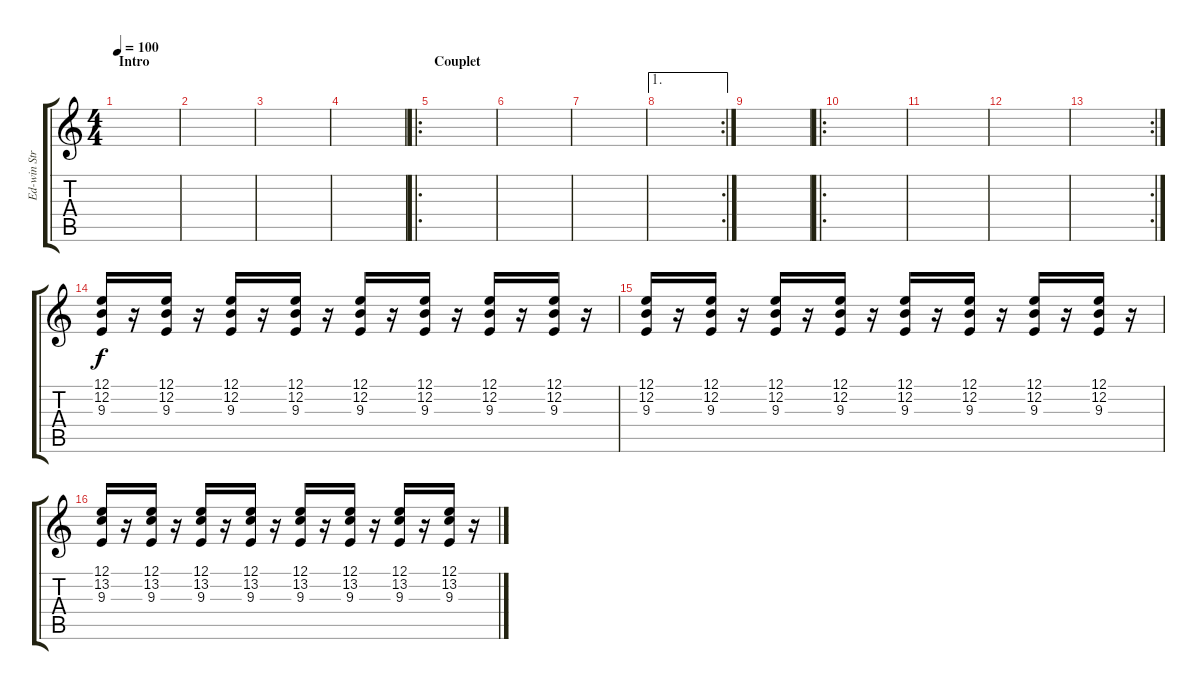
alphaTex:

\track ("Ed-win Strings 2" "Ed-win Str") {instrument tremolostrings}
\staff {score tabs}
\tuning (E4 B3 G3 D3 A2 E2) {hide}
\ts (4 4)
\section ("" "Intro")
\tempo 100
\clef g2
\ks c
|
|
|
|
\ro
\section ("" "Couplet ")
|
|
|
\ae 1
\rc 2
|
|
\ro
|
|
|
\rc 2
|
(12.1 12.2 9.3).16 r.16 (12.1 12.2 9.3).16 r.16 (12.1 12.2 9.3).16 r.16 (12.1 12.2 9.3).16 r.16 (12.1 12.2 9.3).16 r.16 (12.1 12.2 9.3).16 r.16 (12.1 12.2 9.3).16 r.16 (12.1 12.2 9.3).16 r.16 |
(12.1 12.2 9.3).16 r.16 (12.1 12.2 9.3).16 r.16 (12.1 12.2 9.3).16 r.16 (12.1 12.2 9.3).16 r.16 (12.1 12.2 9.3).16 r.16 (12.1 12.2 9.3).16 r.16 (12.1 12.2 9.3).16 r.16 (12.1 12.2 9.3).16 r.16 |
(12.1 13.2 9.3).16 r.16 (12.1 13.2 9.3).16 r.16 (12.1 13.2 9.3).16 r.16 (12.1 13.2 9.3).16 r.16 (12.1 13.2 9.3).16 r.16 (12.1 13.2 9.3).16 r.16 (12.1 13.2 9.3).16 r.16 (12.1 13.2 9.3).16 r.16
